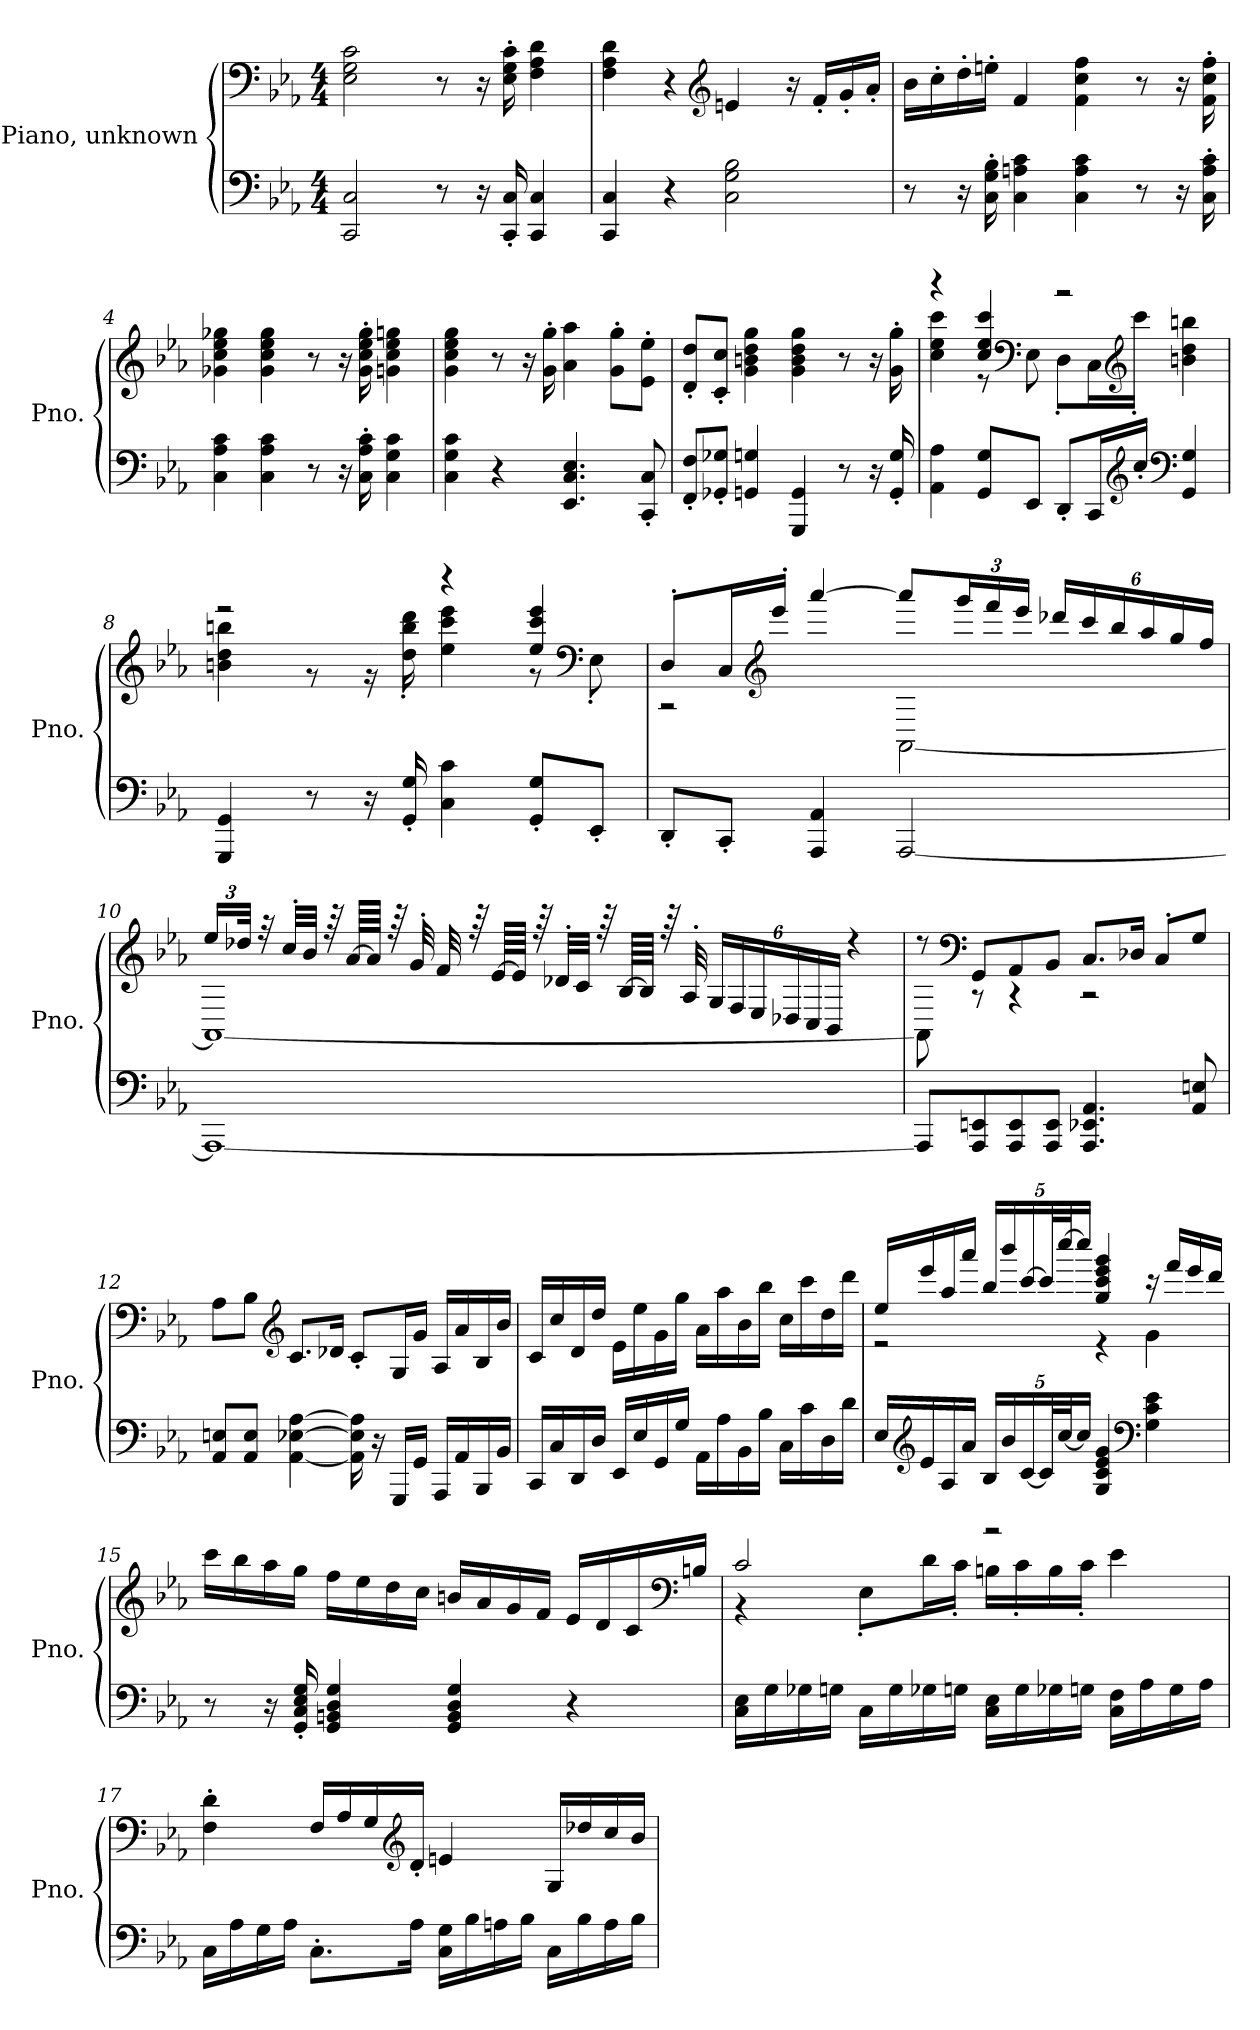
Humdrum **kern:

**kern	**kern
*part1	*part1
*staff2	*staff1
*I"Piano, unknown	*
*I'Pno.	*
*clefF4	*clefF4
*k[b-e-a-]	*k[b-e-a-]
*M4/4	*M4/4
*MM120	*MM120
=1	=1
2CC/ 2C/	2E-\ 2G\ 2c\
8r	8r
16r	16r
16CC/' 16C/'	16E-\' 16G\' 16c\'
4CC/ 4C/	4F\ 4A-\ 4d\
=2	=2
4CC/ 4C/	4F\ 4A-\ 4d\
4r	4r
*	*clefG2
2C\ 2G\ 2B-\	4en/
.	16r
.	16f'/LL
.	16g'/
.	16a-'/JJ
=3	=3
8r	16b-\LL
.	16cc'\
16r	16dd'\
16C\' 16G\' 16B-\'	16een'\JJ
4C\ 4An\ 4c\	4f/
4C\ 4A\ 4c\	4f\ 4cc\ 4ff\
8r	8r
16r	16r
16C\' 16A\' 16c\'	16f\' 16cc\' 16ff\'
=4	=4
4C\ 4A-\ 4c\	4g-X\ 4cc\ 4ee-\ 4gg-X\
4C\ 4A-\ 4c\	4g-\ 4cc\ 4ee-\ 4gg-\
8r	8r
16r	16r
16C\' 16A-\' 16c\'	16g-\' 16cc\' 16ee-\' 16gg-\'
4C\ 4G\ 4c\	4gn\ 4cc\ 4ee-\ 4ggn\
=5	=5
4C\ 4G\ 4c\	4g\ 4cc\ 4ee-\ 4gg\
4r	8r
.	16r
.	16g\' 16gg\'
4.EE-/ 4.C/ 4.E-/	4a-\ 4aa-\
.	8g\' 8gg\'L
8CC/' 8C/'	8e-\' 8ee-\'J
!!LO:LB:g=z
=6	=6
8FF/' 8F/'L	8d/' 8dd/'L
8GG-X/' 8G-X/'J	8c/' 8cc/'J
4GGn/ 4Gn/	4g\ 4bn\ 4dd\ 4gg\
4GGG/ 4GG/	4g\ 4b\ 4dd\ 4gg\
8r	8r
16r	16r
16GG/' 16G/'	16g\' 16gg\'
=7	=7
*	*^
4AA-\ 4A-\	4r	4cc\ 4ee-\ 4ccc\
8GG/ 8G/L	4cc/ 4ee-/ 4ccc/	8r
*	*clefF4	*
8EE-/J	.	8E-\
8DD'/L	2r	8D'\L
16CC/L	.	16C\L
*clefG2	*clefG2	*
16cc'/JJ	.	16ccc'\JJ
*clefF4	*	*
4GG/ 4G/	.	4bn\ 4dd\ 4bbn\
=8	=8	=8
4GGG/ 4GG/	2r	4bn\ 4dd\ 4bbn\
8r	.	8r
16r	.	16r
16GG/' 16G/'	.	16dd\' 16bb\' 16ddd\'
4C\ 4c\	4r	4ee-\ 4ccc\ 4eee-\
8GG/' 8G/'L	4ee-/ 4ccc/ 4eee-/	8r
*	*clefF4	*
8EE-'/J	.	8E-'\
!!LO:LB:g=z	!!
=9	=9	=9
8DD'/L	8D'/L	2r
8CC'/J	16C/L	.
*	*clefG2	*
.	16eee-'/JJ	.
4AAA-/ 4AA-/	[4aaa-/	.
[2AAA-/	8aaa-/L]	[2AA-\
*	*Xbrackettup	*
.	24ggg/L	.
.	24fff/	.
.	24eee-/JJ	.
.	24ddd-X/LL	.
.	24ccc/	.
.	24bb-/	.
.	24aa-/	.
.	24gg/	.
.	24ff/JJ	.
!!LO:LB:g=z	!!
=10	=10	=10
1AAA-_	24ee-/LL	1AA-_
.	48dd-X/JJk	.
.	32r	.
.	32cc'/LLL	.
.	32b-/JJJ	.
.	64r	.
.	[64a-/LLLL	.
.	64a-/JJJJ]	.
.	64r	.
.	32g'/	.
.	32f/	.
.	64r	.
.	[64e-/LLLL	.
.	64e-/JJJJ]	.
.	64r	.
.	32d-X'/LLL	.
.	32c/JJJ	.
.	64r	.
.	[64B-/LLLL	.
.	64B-/JJJJ]	.
.	64r	.
.	32A-'/	.
.	24G/LL	.
.	24F/	.
.	24E-/	.
.	24D-X/	.
.	24C/	.
.	24BB-/JJ	.
.	4r	.
!!LO:LB:g=z	!!
=11	=11	=11
8AAA-/L]	8r	8AA-\]
*	*clefF4	*
8AAA-/ 8EEn/	8GG/L	8r
8AAA-/ 8EE/	8AA-/	4r
8AAA-/ 8EE/J	8BB-/J	.
4.AAA-/ 4.EE-X/ 4.AA-/	8.C/L	2r
.	16D-X/Jk	.
.	8C'/L	.
8AA-/ 8En/	8G/J	.
*	*v	*v
=12	=12
8AA-/ 8En/L	8A-\L
8AA-/ 8E/J	8B-\J
*	*clefG2
[4AA-\ [4E-X\ [4A-\	8.c/L
.	16d-X/Jk
16AA-\] 16E-\] 16A-\]	8c'/L
16r	.
16GGG/LL	16G/L
16GG/JJ	16g/JJ
16AAA-/LL	16A-/LL
16AA-/	16a-/
16BBB-/	16B-/
16BB-/JJ	16b-/JJ
=13	=13
16CC/LL	16c/LL
16C/	16cc/
16DD/	16d/
16D/JJ	16dd/JJ
16EE-/LL	16e-\LL
16E-/	16ee-\
16GG/	16g\
16G/JJ	16gg\JJ
16AA-\LL	16a-\LL
16A-\	16aa-\
16BB-\	16b-\
16B-\JJ	16bb-\JJ
16C\LL	16cc\LL
16c\	16ccc\
16D\	16dd\
16d\JJ	16ddd\JJ
!!LO:LB:g=z
=14	=14
*	*^
16E-/LL	16ee-/LL	2r
*clefG2	*	*
16e-/	16eee-/	.
16A-/	16aa-/	.
16a-/JJ	16aaa-/JJ	.
*Xbrackettup	*	*
20B-/LL	20bb-/LL	.
20b-/	20bbb-/	.
[20c/	[20ccc/	.
40c/L]	40ccc/L]	.
[40cc/J	[40cccc/J	.
20cc/JJ]	20cccc/JJ]	.
4G/ 4c/ 4e-/ 4g/	4gg/ 4ccc/ 4eee-/ 4ggg/	4r
*clefF4	*	*
4G\ 4c\ 4e-\	16r	4g\
.	16fff/LL	.
.	16eee-/	.
.	16ddd/JJ	.
*	*v	*v
=15	=15
8r	16ccc\LL
.	16bb-\
16r	16aa-\
16GG/' 16C/' 16E-/' 16G/'	16gg\JJ
4GG/ 4BBn/ 4D/ 4G/	16ff\LL
.	16ee-\
.	16dd\
.	16cc\JJ
4GG/ 4BB/ 4D/ 4G/	16bn/LL
.	16a-/
.	16g/
.	16f/JJ
4r	16e-/LL
.	16d/
.	16c/
*	*clefF4
.	16Bn/JJ
!!LO:PB:g=z
=16	=16
*	*^
16C\ 16E-\LL	2c/	4r
16G\	.	.
16G-X\	.	.
16Gn\JJ	.	.
16C\LL	.	8E-'\L
16G\	.	.
16G-X\	.	16d\L
16Gn\JJ	.	16c'\JJ
16C\ 16E-\LL	2r	16Bn\LL
16G\	.	16c'\
16G-X\	.	16B\
16Gn\JJ	.	16c'\JJ
16C\ 16F\LL	.	4e-\
16A-\	.	.
16G\	.	.
16A-\JJ	.	.
*	*v	*v
=17	=17
16C\LL	4F\' 4d\'
16A-\	.
16G\	.
16A-\JJ	.
8.C'\L	16F/LL
.	16A-/
.	16G/
*	*clefG2
16A-\Jk	16d'/JJ
16C\ 16G\LL	4en/
16B-\	.
16An\	.
16B-\JJ	.
16C\LL	16G/LL
16B-\	16dd-X/
16A\	16cc/
16B-\JJ	16b-/JJ
=	=
*-	*-
